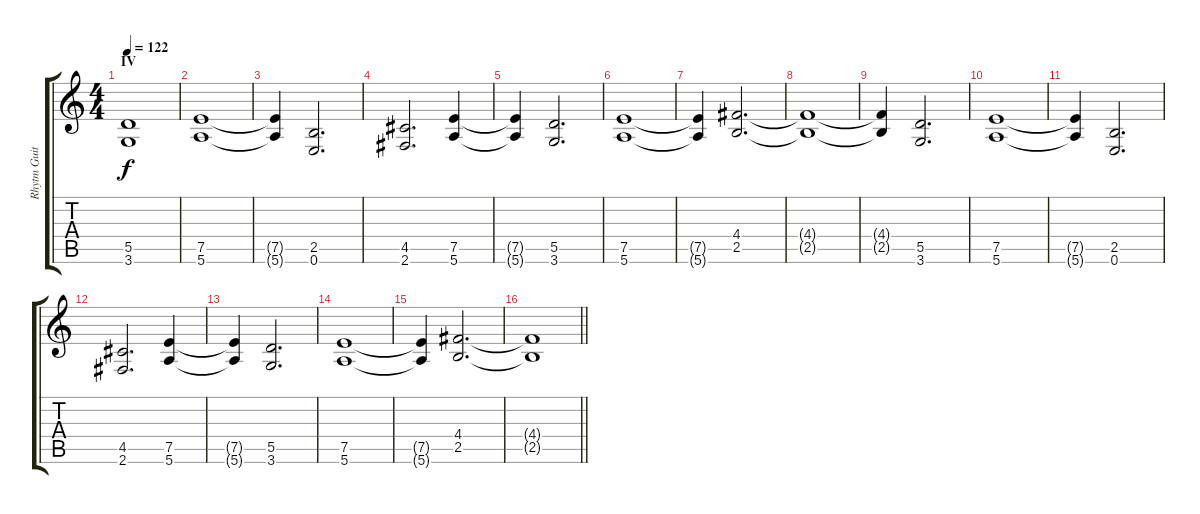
\track ("Rhytm Guitar" "Rhytm Guit") {instrument distortionguitar}
\staff {score tabs}
\tuning (E4 B3 G3 D3 A2 E2) {hide}
\ts (4 4)
\section ("" "IV")
\tempo 122
\clef g2
\ks c
(5.5 3.6).1{dy f} |
(7.5 5.6).1 |
(7.5{t} 5.6{t}).4 (2.5 0.6).2{d} |
(4.5 2.6).2{d} (7.5 5.6).4 |
(7.5{t} 5.6{t}).4 (5.5 3.6).2{d} |
(7.5 5.6).1 |
(7.5{t} 5.6{t}).4 (4.4 2.5).2{d} |
(4.4{t} 2.5{t}).1 |
(4.4{t} 2.5{t}).4 (5.5 3.6).2{d} |
(7.5 5.6).1 |
(7.5{t} 5.6{t}).4 (2.5 0.6).2{d} |
(4.5 2.6).2{d} (7.5 5.6).4 |
(7.5{t} 5.6{t}).4 (5.5 3.6).2{d} |
(7.5 5.6).1 |
(7.5{t} 5.6{t}).4 (4.4 2.5).2{d} |
\barLineRight lightlight
(4.4{t} 2.5{t}).1
